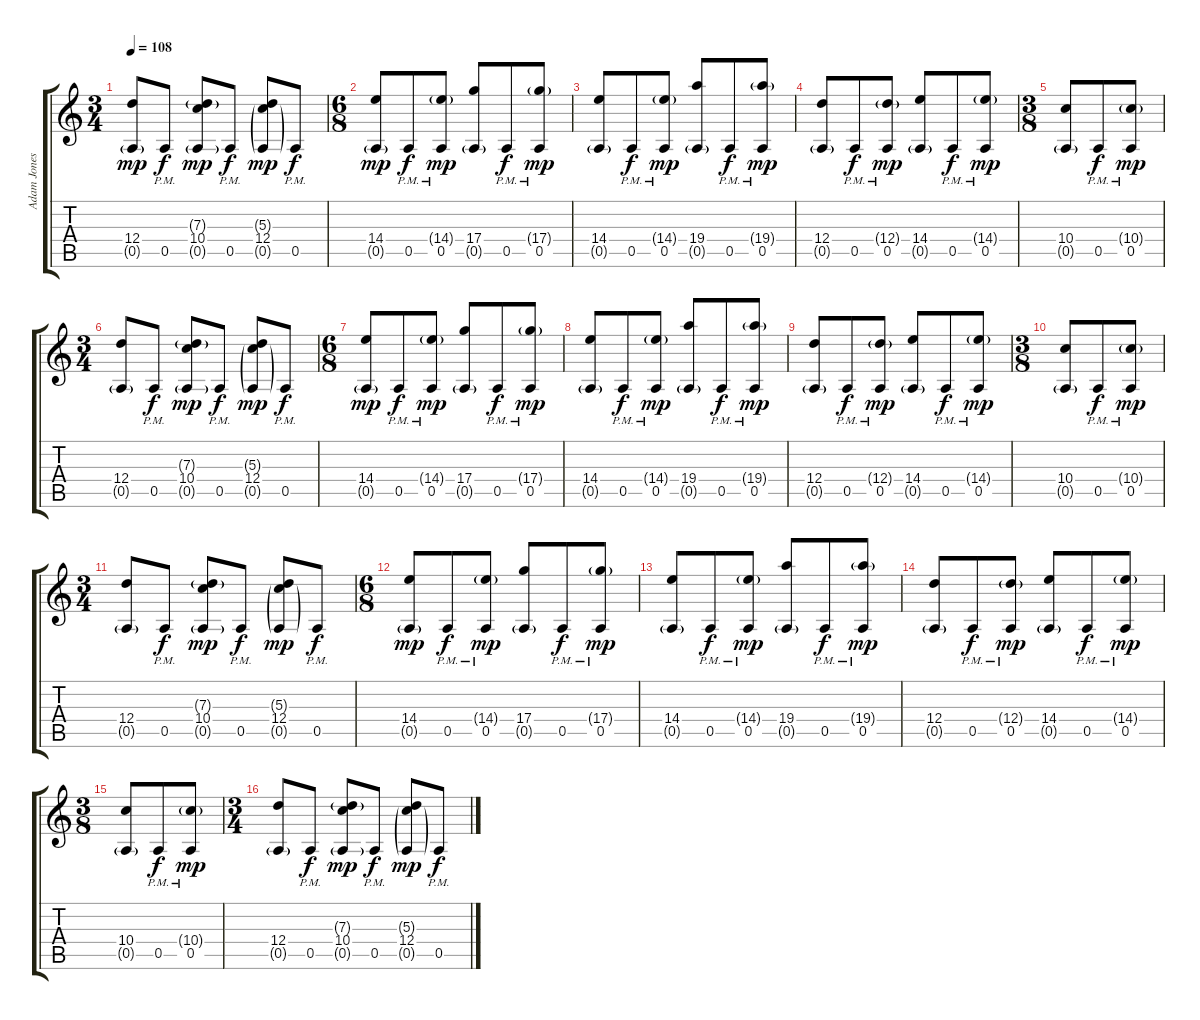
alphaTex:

\track ("Adam Jones" "Adam Jones") {instrument overdrivenguitar}
\staff {score tabs}
\tuning (E4 B3 G3 D3 A2 D2) {hide}
\ts (3 4)
\tempo 108
\clef g2
\ks c
(12.4 0.5{g}).8{dy mp} 0.5{pm}.8{dy f} (7.3{g} 10.4 0.5{g}).8{dy mp} 0.5{pm}.8{dy f} (5.3{g} 12.4 0.5{g}).8{dy mp} 0.5{pm}.8{dy f} |
\ts (6 8)
(14.4 0.5{g}).8{dy mp} 0.5{pm}.8{dy f} (14.4{g} 0.5{pm}).8{dy mp} (17.4 0.5{g}).8 0.5{pm}.8{dy f} (17.4{g} 0.5{pm}).8{dy mp} |
(14.4 0.5{g}).8 0.5{pm}.8{dy f} (14.4{g} 0.5{pm}).8{dy mp} (19.4 0.5{g}).8 0.5{pm}.8{dy f} (19.4{g} 0.5{pm}).8{dy mp} |
(12.4 0.5{g}).8 0.5{pm}.8{dy f} (12.4{g} 0.5{pm}).8{dy mp} (14.4 0.5{g}).8 0.5{pm}.8{dy f} (14.4{g} 0.5{pm}).8{dy mp} |
\ts (3 8)
(10.4 0.5{g}).8 0.5{pm}.8{dy f} (10.4{g} 0.5{pm}).8{dy mp} |
\ts (3 4)
(12.4 0.5{g}).8 0.5{pm}.8{dy f} (7.3{g} 10.4 0.5{g}).8{dy mp} 0.5{pm}.8{dy f} (5.3{g} 12.4 0.5{g}).8{dy mp} 0.5{pm}.8{dy f} |
\ts (6 8)
(14.4 0.5{g}).8{dy mp} 0.5{pm}.8{dy f} (14.4{g} 0.5{pm}).8{dy mp} (17.4 0.5{g}).8 0.5{pm}.8{dy f} (17.4{g} 0.5{pm}).8{dy mp} |
(14.4 0.5{g}).8 0.5{pm}.8{dy f} (14.4{g} 0.5{pm}).8{dy mp} (19.4 0.5{g}).8 0.5{pm}.8{dy f} (19.4{g} 0.5{pm}).8{dy mp} |
(12.4 0.5{g}).8 0.5{pm}.8{dy f} (12.4{g} 0.5{pm}).8{dy mp} (14.4 0.5{g}).8 0.5{pm}.8{dy f} (14.4{g} 0.5{pm}).8{dy mp} |
\ts (3 8)
(10.4 0.5{g}).8 0.5{pm}.8{dy f} (10.4{g} 0.5{pm}).8{dy mp} |
\ts (3 4)
(12.4 0.5{g}).8 0.5{pm}.8{dy f} (7.3{g} 10.4 0.5{g}).8{dy mp} 0.5{pm}.8{dy f} (5.3{g} 12.4 0.5{g}).8{dy mp} 0.5{pm}.8{dy f} |
\ts (6 8)
(14.4 0.5{g}).8{dy mp} 0.5{pm}.8{dy f} (14.4{g} 0.5{pm}).8{dy mp} (17.4 0.5{g}).8 0.5{pm}.8{dy f} (17.4{g} 0.5{pm}).8{dy mp} |
(14.4 0.5{g}).8 0.5{pm}.8{dy f} (14.4{g} 0.5{pm}).8{dy mp} (19.4 0.5{g}).8 0.5{pm}.8{dy f} (19.4{g} 0.5{pm}).8{dy mp} |
(12.4 0.5{g}).8 0.5{pm}.8{dy f} (12.4{g} 0.5{pm}).8{dy mp} (14.4 0.5{g}).8 0.5{pm}.8{dy f} (14.4{g} 0.5{pm}).8{dy mp} |
\ts (3 8)
(10.4 0.5{g}).8 0.5{pm}.8{dy f} (10.4{g} 0.5{pm}).8{dy mp} |
\ts (3 4)
(12.4 0.5{g}).8 0.5{pm}.8{dy f} (7.3{g} 10.4 0.5{g}).8{dy mp} 0.5{pm}.8{dy f} (5.3{g} 12.4 0.5{g}).8{dy mp} 0.5{pm}.8{dy f}
